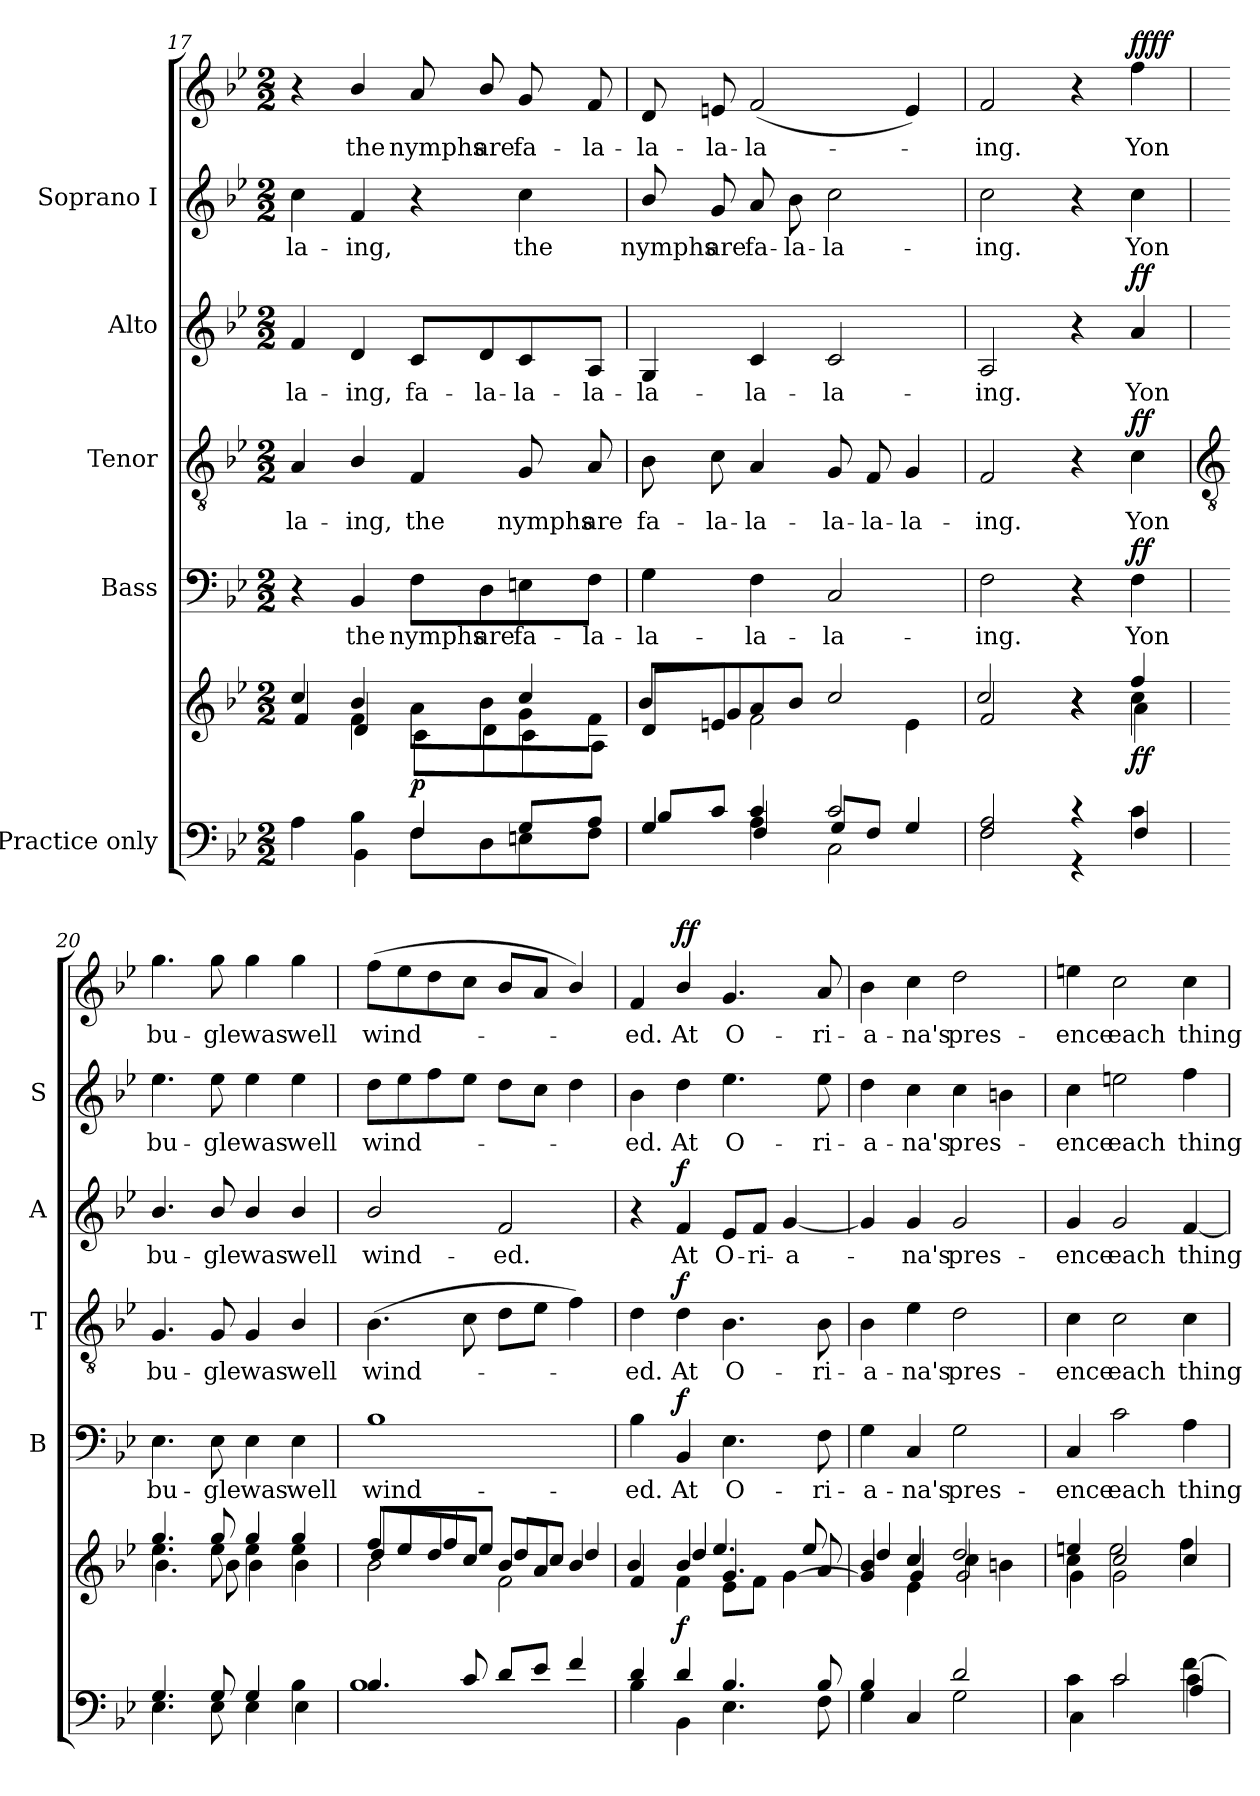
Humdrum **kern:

**kern	**kern	**dynam	**kern	**text	**dynam	**kern	**text	**dynam	**kern	**text	**dynam	**kern	**text	**kern	**text	**dynam
*part5	*part5	*part5	*part4	*part4	*part4	*part3	*part3	*part3	*part2	*part2	*part2	*part1	*part1	*part1	*part1	*part1
*staff7	*staff6	*staff6/7	*staff5	*staff5	*staff5	*staff4	*staff4	*staff4	*staff3	*staff3	*staff3	*staff2	*staff2	*staff1	*staff1	*staff1/2
*I"Practice only	*	*	*I"Bass	*	*	*I"Tenor	*	*	*I"Alto	*	*	*I"Soprano I	*	*	*	*
*	*	*	*I'B	*	*	*I'T	*	*	*I'A	*	*	*I'S	*	*	*	*
*clefF4	*clefG2	*	*clefF4	*	*	*clefGv2	*	*	*clefG2	*	*	*clefG2	*	*clefG2	*	*
*k[b-e-]	*k[b-e-]	*	*k[b-e-]	*	*	*k[b-e-]	*	*	*k[b-e-]	*	*	*k[b-e-]	*	*k[b-e-]	*	*
*B-:	*B-:	*	*B-:	*	*	*B-:	*	*	*B-:	*	*	*B-:	*	*B-:	*	*
*M2/2	*M2/2	*	*M2/2	*	*	*M2/2	*	*	*M2/2	*	*	*M2/2	*	*M2/2	*	*
=17	=17	=17	=17	=17	=17	=17	=17	=17	=17	=17	=17	=17	=17	=17	=17	=17
*^	*^	*	*	*	*	*	*	*	*	*	*	*	*	*	*	*
*	*	*	*^	*	*	*	*	*	*	*	*	*	*	*	*	*	*	*
!	!	!	!	!	!	!	!	!	!	!LO:LY:b	!	!	!LO:LY:b	!	!	!LO:LY:b	!	!	!
4A	4ryy	4ryy	4cc/	4f	.	4r	.	.	4A	-la-	.	4f	-la-	.	4cc	-la-	4r	.	.
!	!	!	!	!	!	!	!LO:LY:b	!	!	!LO:LY:b	!	!	!LO:LY:b	!	!	!LO:LY:b	!	!LO:LY:b	!
4B-\	4BB-\	4b-/	4f	4d	.	4BB-	the	.	4B-/	-ing,	.	4d	-ing,	.	4f	-ing,	4b-/	-the	.
!	!	!	!	!	!LO:DY:b	!	!LO:LY:b	!	!	!LO:LY:b	!	!	!LO:LY:b	!	!	!	!	!LO:LY:b	!
4F/	8FL	8a\L	4ryy	8c\L	p	8F\L	nymphs	.	4F	the	.	8c/L	fa-	.	4r	.	8a	nymphs	.
!	!	!	!	!	!	!	!LO:LY:b	!	!	!	!	!	!LO:LY:b	!	!	!	!	!LO:LY:b	!
.	8D	8b-\	.	8d\	.	8D\	are	.	.	.	.	8d/	-la-	.	.	.	8b-/	are	.
!	!	!	!	!	!	!	!LO:LY:b	!	!	!LO:LY:b	!	!	!LO:LY:b	!	!	!LO:LY:b	!	!LO:LY:b	!
8GL	8En	8g\	4cc/	8c\	.	8En\	fa-	.	8G	nymphs	.	8c/	-la-	.	4cc	the	8g	fa-	.
!	!	!	!	!	!	!	!LO:LY:b	!	!	!LO:LY:b	!	!	!LO:LY:b	!	!	!	!	!LO:LY:b	!
8AJ	8FJ	8f\J	.	8A\J	.	8F\J	-la-	.	8A	are	.	8A/J	-la-	.	.	.	8f	-la-	.
=18	=18	=18	=18	=18	=18	=18	=18	=18	=18	=18	=18	=18	=18	=18	=18	=18	=18	=18	=18
*	*^	*	*	*	*	*	*	*	*	*	*	*	*	*	*	*	*	*	*
!	!	!	!	!	!	!	!	!LO:LY:b	!	!	!LO:LY:b	!	!	!LO:LY:b	!	!	!LO:LY:b	!	!LO:LY:b	!
*	*	*	*	*v	*v	*	*	*	*	*	*	*	*	*	*	*	*	*	*	*
4G	8B-/L	4G	8dL	8b-/L	.	4G	-la-	.	8B-	fa-	.	4G	-la-	.	8b-/	nymphs	8d	la-	.
!	!	!	!	!	!	!	!	!	!	!LO:LY:b	!	!	!	!	!	!LO:LY:b	!	!LO:LY:b	!
.	8c/J	.	8enJ	8g	.	.	.	.	8c	-la-	.	.	.	.	8g	are	8en	-la-	.
!	!	!	!	!	!	!	!LO:LY:b	!	!	!LO:LY:b	!	!	!LO:LY:b	!	!	!LO:LY:b	!	!LO:LY:b	!
4c	4A	4F	2f\	8a	.	4F	-la-	.	4A	-la-	.	4c	-la-	.	8a	fa-	(<2f	-la-	.
!	!	!	!	!	!	!	!	!	!	!	!	!	!	!	!	!LO:LY:b	!	!	!
.	.	.	.	8b-J	.	.	.	.	.	.	.	.	.	.	8b-	-la-	.	.	.
!	!	!	!	!	!	!	!LO:LY:b	!	!	!LO:LY:b	!	!	!LO:LY:b	!	!	!LO:LY:b	!	!	!
2c	8G/L	2C\	.	2cc/	.	2C	-la-	.	8G	-la-	.	2c	-la-	.	2cc	-la-	.	.	.
!	!	!	!	!	!	!	!	!	!	!LO:LY:b	!	!	!	!	!	!	!	!	!
.	8F/J	.	.	.	.	.	.	.	8F	-la-	.	.	.	.	.	.	.	.	.
!	!	!	!	!	!	!	!	!	!	!LO:LY:b	!	!	!	!	!	!	!	!	!
.	4G/	.	4e\	.	.	.	.	.	4G	-la-	.	.	.	.	.	.	4e)	.	.
=19	=19	=19	=19	=19	=19	=19	=19	=19	=19	=19	=19	=19	=19	=19	=19	=19	=19	=19	=19
*	*	*	*	*^	*	*	*	*	*	*	*	*	*	*	*	*	*	*	*
!	!	!	!	!	!	!	!	!LO:LY:b	!	!	!LO:LY:b	!	!	!LO:LY:b	!	!	!LO:LY:b	!	!LO:LY:b	!
2A	2F	2F	2f	2cc/	2ryy	.	2F	-ing.	.	2F	-ing.	.	2A	-ing.	.	2cc	ing.	2f	-ing.	.
2ryy	4r	4r	4r	4r	4r	.	4r	.	.	4r	.	.	4r	.	.	4r	.	4r	.	.
!	!	!	!	!	!	!LO:DY:b	!	!LO:LY:b	!LO:DY:b	!	!LO:LY:b	!LO:DY:b	!	!LO:LY:b	!LO:DY:b	!	!LO:LY:b	!	!LO:LY:b	!LO:DY:b=2
!	!	!	!	!	!	!	!	!	!	!	!	!	!	!	!	!	!	!	!	!LO:DY:n=1:b
.	4c	4F	4ff	4cc	4a\	ff	4F	Yon	ff	4c	Yon	ff	4a	Yon	ff	4cc	Yon	4ff	Yon	ff ff
*v	*v	*v	*	*	*	*	*	*	*	*	*	*	*	*	*	*	*	*	*	*
!!LO:LB:g=z
=20	=20	=20	=20	=20	=20	=20	=20	=20	=20	=20	=20	=20	=20	=20	=20	=20	=20	=20
*	*	*	*	*	*	*	*	*clefGv2	*	*	*	*	*	*	*	*	*	*
*^	*	*	*	*	*	*	*	*	*	*	*	*	*	*	*	*	*	*
*	*^	*	*	*	*	*	*	*	*	*	*	*	*	*	*	*	*	*	*
!	!	!	!	!	!	!	!	!LO:LY:b	!	!	!LO:LY:b	!	!	!LO:LY:b	!	!	!LO:LY:b	!	!LO:LY:b	!
*	*v	*v	*	*	*	*	*	*	*	*	*	*	*	*	*	*	*	*	*	*
4.G	4.E-	4.gg	4.ee-	4.b-\	.	4.E-	bu-	.	4.G	bu-	.	4.b-/	bu-	.	4.ee-	bu-	4.gg	bu-	.
!	!	!	!	!	!	!	!LO:LY:b	!	!	!LO:LY:b	!	!	!LO:LY:b	!	!	!LO:LY:b	!	!LO:LY:b	!
8G	8E-	8gg	8ee-	8b-\	.	8E-	-gle	.	8G	-gle	.	8b-/	-gle	.	8ee-	-gle	8gg	-gle	.
!	!	!	!	!	!	!	!LO:LY:b	!	!	!LO:LY:b	!	!	!LO:LY:b	!	!	!LO:LY:b	!	!LO:LY:b	!
4G	4E-	4gg	4ee-	4b-\	.	4E-	was	.	4G	was	.	4b-/	was	.	4ee-	was	4gg	was	.
!	!	!	!	!	!	!	!LO:LY:b	!	!	!LO:LY:b	!	!	!LO:LY:b	!	!	!LO:LY:b	!	!LO:LY:b	!
4B-\	4E-	4gg	4ee-	4b-\	.	4E-	well	.	4B-/	well	.	4b-/	well	.	4ee-	well	4gg	well	.
=21	=21	=21	=21	=21	=21	=21	=21	=21	=21	=21	=21	=21	=21	=21	=21	=21	=21	=21	=21
!	!	!	!	!	!	!	!LO:LY:b	!	!	!LO:LY:b	!	!	!LO:LY:b	!	!	!LO:LY:b	!	!LO:LY:b	!
4.B-/	1B-	8ff/L	8dd/L	2b-\	.	1B-	wind-	.	(>4.B-	wind-	.	2b-/	wind-	.	8ddL	wind-	(>8ffL	wind-	.
.	.	8ee-/	8ee-/	.	.	.	.	.	.	.	.	.	.	.	8ee-	.	8ee-	.	.
.	.	8dd/	8ff/	.	.	.	.	.	.	.	.	.	.	.	8ff	.	8dd	.	.
8c/	.	8cc/J	8ee-/J	.	.	.	.	.	8c	.	.	.	.	.	8ee-J	.	8ccJ	.	.
!	!	!	!	!	!	!	!	!	!	!	!	!	!LO:LY:b	!	!	!	!	!	!
8d/L	.	8b-/L	8dd/L	2f\	.	.	.	.	8dL	.	.	2f	-ed.	.	8ddL	.	8b-L	.	.
8e-/J	.	8a/J	8cc/J	.	.	.	.	.	8e-J	.	.	.	.	.	8ccJ	.	8aJ	.	.
4f/	.	4b-/	4dd/	.	.	.	.	.	4f)	.	.	.	.	.	4dd	.	4b-/)	.	.
=22	=22	=22	=22	=22	=22	=22	=22	=22	=22	=22	=22	=22	=22	=22	=22	=22	=22	=22	=22
!	!	!	!	!	!	!	!LO:LY:b	!	!	!LO:LY:b	!	!	!	!	!	!LO:LY:b	!	!LO:LY:b	!
4d	4B-	4f	4b-/	4ryy	.	4B-	-ed.	.	4d	ed.	.	4r	.	.	4b-	-ed.	4f	ed.	.
!	!	!	!	!	!LO:DY:b	!	!LO:LY:b	!LO:DY:b	!	!LO:LY:b	!LO:DY:b	!	!LO:LY:b	!LO:DY:b	!	!LO:LY:b	!	!LO:LY:b	!LO:DY:b=2
!	!	!	!	!	!	!	!	!	!	!	!	!	!	!	!	!	!	!	!LO:DY:n=1:b
4d	4BB-\	4b-/	4dd/	4f\	f	4BB-	At	f	4d	At	f	4f	At	f	4dd	At	4b-/	At	f f
!	!	!	!	!	!	!	!LO:LY:b	!	!	!LO:LY:b	!	!	!LO:LY:b	!	!	!LO:LY:b	!	!LO:LY:b	!
4.B-	4.E-	4.g/	4.ee-/	8e-\L	.	4.E-	O-	.	4.B-	O-	.	8e-/L	O-	.	4.ee-	O-	4.g	O-	.
!	!	!	!	!	!	!	!	!	!	!	!	!	!LO:LY:b	!	!	!	!	!	!
.	.	.	.	8f\J	.	.	.	.	.	.	.	8f/J	-ri-	.	.	.	.	.	.
!	!	!	!	!	!	!	!	!	!	!	!	!	!LO:LY:b	!	!	!	!	!	!
.	.	.	.	[4g\	.	.	.	.	.	.	.	[4g	-a-	.	.	.	.	.	.
!	!	!	!	!	!	!	!LO:LY:b	!	!	!LO:LY:b	!	!	!	!	!	!LO:LY:b	!	!LO:LY:b	!
8B-	8F	8a/	8ee-/	.	.	8F	-ri-	.	8B-	-ri-	.	.	.	.	8ee-	-ri-	8a	-ri-	.
=23	=23	=23	=23	=23	=23	=23	=23	=23	=23	=23	=23	=23	=23	=23	=23	=23	=23	=23	=23
*	*	*	*	*^	*	*	*	*	*	*	*	*	*	*	*	*	*	*	*
!	!	!	!	!	!	!	!	!LO:LY:b	!	!	!LO:LY:b	!	!	!	!	!	!LO:LY:b	!	!LO:LY:b	!
4B-	4G	4b-/	4dd/	4g/]	4ryy	.	4G	-a-	.	4B-	-a-	.	4g]	.	.	4dd	-a-	4b-	-a-	.
!	!	!	!	!	!	!	!	!LO:LY:b	!	!	!LO:LY:b	!	!	!LO:LY:b	!	!	!LO:LY:b	!	!LO:LY:b	!
4ryy	4C	4cc/	4cc/	4g/	4e-	.	4C	-na's	.	4e-	-na's	.	4g	-na's	.	4cc	-na's	4cc	-na's	.
!	!	!	!	!	!	!	!	!LO:LY:b	!	!	!LO:LY:b	!	!	!LO:LY:b	!	!	!LO:LY:b	!	!LO:LY:b	!
2d	2G	2dd/	4cc	2g/	2ryy	.	2G	pres-	.	2d	pres-	.	2g	pres-	.	4cc	pres-	2dd	pres-	.
.	.	.	4bn	.	.	.	.	.	.	.	.	.	.	.	.	4bn	.	.	.	.
*	*	*	*	*v	*v	*	*	*	*	*	*	*	*	*	*	*	*	*	*	*
=24	=24	=24	=24	=24	=24	=24	=24	=24	=24	=24	=24	=24	=24	=24	=24	=24	=24	=24	=24
*	*^	*	*	*	*	*	*	*	*	*	*	*	*	*	*	*	*	*	*
!	!	!	!	!	!	!	!	!LO:LY:b	!	!	!LO:LY:b	!	!	!LO:LY:b	!	!	!LO:LY:b	!	!LO:LY:b	!
2.ryy	4c	4C\	4een	4cc	4g\	.	4C	-ence	.	4c	-ence	.	4g	-ence	.	4cc	ence	4een	ence	.
!	!	!	!	!	!	!	!	!LO:LY:b	!	!	!LO:LY:b	!	!	!LO:LY:b	!	!	!LO:LY:b	!	!LO:LY:b	!
.	2c	2c	2cc	2ee	2g\	.	2c	each	.	2c	each	.	2g	each	.	2een	each	2cc	each	.
!	!	!	!	!	!	!	!	!LO:LY:b	!	!	!LO:LY:b	!	!	!LO:LY:b	!	!	!LO:LY:b	!	!LO:LY:b	!
[4f\	4c	4A	4cc	4ff	4ryy	.	4A	thing	.	4c	thing	.	[4f	thing	.	4ff	thing	4cc	thing	.
*v	*v	*v	*	*	*	*	*	*	*	*	*	*	*	*	*	*	*	*	*	*
*	*v	*v	*v	*	*	*	*	*	*	*	*	*	*	*	*	*	*	*
=	=	=	=	=	=	=	=	=	=	=	=	=	=	=	=	=
*-	*-	*-	*-	*-	*-	*-	*-	*-	*-	*-	*-	*-	*-	*-	*-	*-
